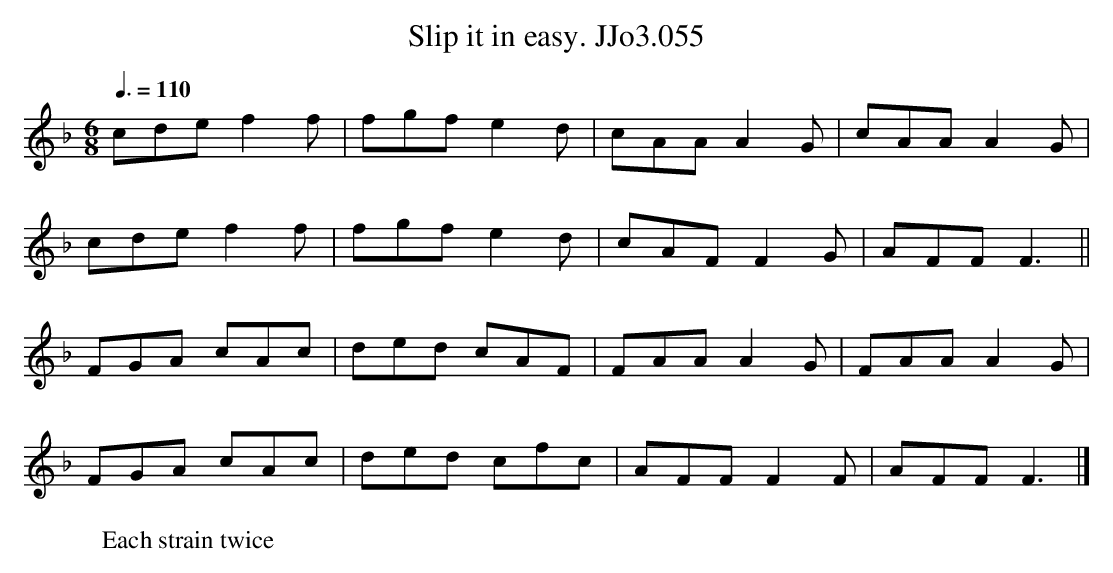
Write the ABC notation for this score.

X:1
T:Slip it in easy. JJo3.055
M:6/8
L:1/8
Q:3/8=110
W:Each strain twice
K:F
cdef2f|fgfe2d|cAA A2G|cAAA2G|
cde f2f|fgfe2d|cAFF2G|AFFF3||
FGA cAc|ded cAF|FAAA2G|FAAA2G|
FGA cAc|ded cfc|AFFF2F|AFFF3|]
